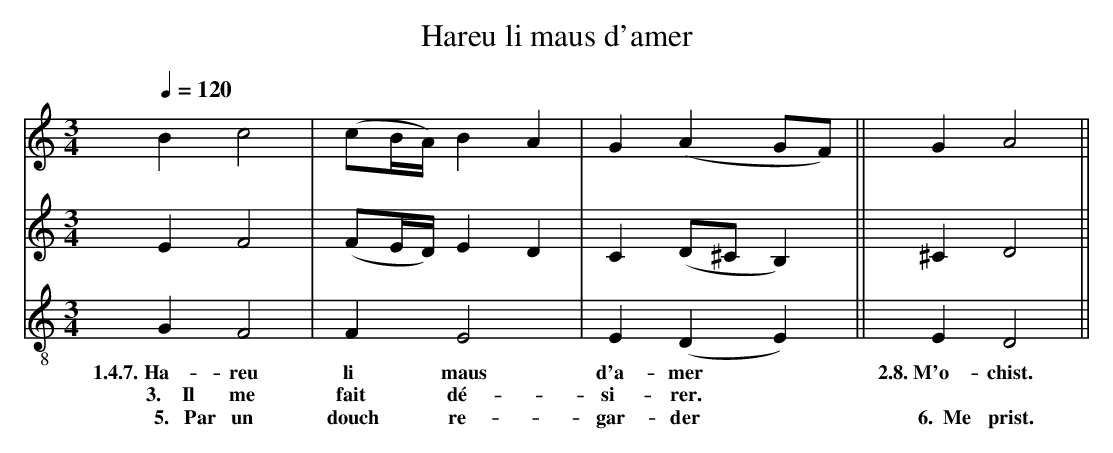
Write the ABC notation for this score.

X:1
T:Hareu li maus d'amer
M:3/4
L:1/4
Q:1/4=120
K:D dorian
V:1 clef=treble
V:2 clef=treble
V:3 clef=treble-8 middle=B,
[V:1]     B  c2 |(c/B/4A/4) BA  | G  (A    G/F/)||  G   A2  ||
[V:2]     E  F2 |(F/E/4D/4) ED  | C  (D/^C/B,)  || ^C   D2  ||
[V:3]     G, F,2|  F,       E,2 | E, (D,   E,)  ||  E,  D,2 ||
w: 1.4.7.~Ha-reu  li        maus d'a- mer*  2.8.~M'o-chist.
w: ~~3.~~~~Il me  fait      dé-  si-  rer.*
w: ~~~~5.~~~Par un douch     re-  gar- der*  ~~6.~~Me  prist.
